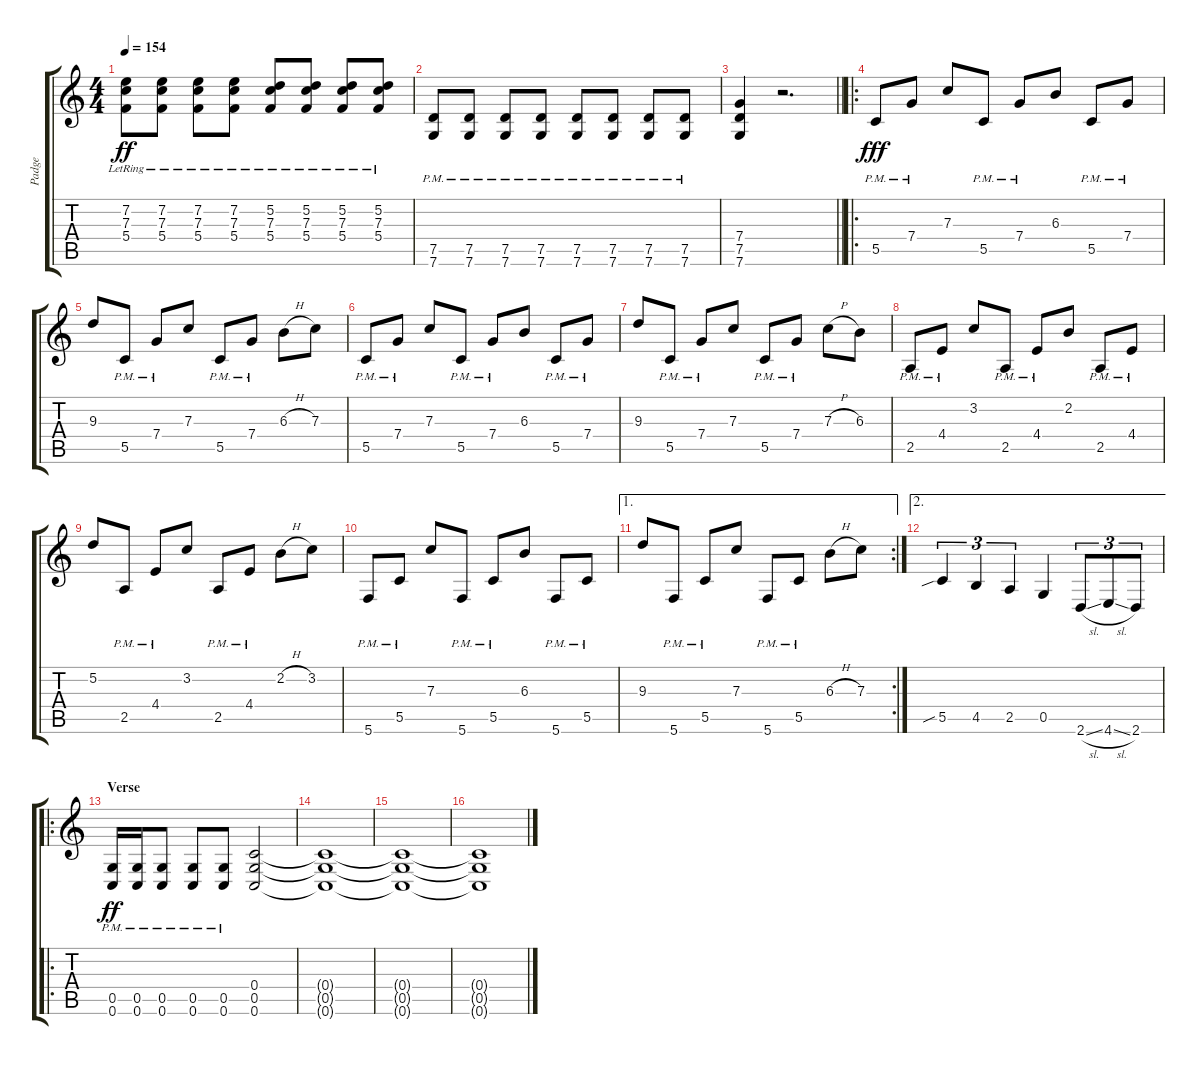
\track ("Padge" "Padge") {instrument overdrivenguitar}
\staff {score tabs}
\tuning (D4 A3 F3 C3 G2 C2) {hide}
\ts (4 4)
\tempo 154
\clef g2
\ks c
(7.2{lr} 7.3{lr} 5.4{lr}).8{dy ff} (7.2{lr} 7.3{lr} 5.4{lr}).8 (7.2{lr} 7.3{lr} 5.4{lr}).8 (7.2{lr} 7.3{lr} 5.4{lr}).8 (5.2{lr} 7.3{lr} 5.4{lr}).8 (5.2{lr} 7.3{lr} 5.4{lr}).8 (5.2{lr} 7.3{lr} 5.4{lr}).8 (5.2{lr} 7.3{lr} 5.4{lr}).8 |
(7.5{pm} 7.6{pm}).8 (7.5{pm} 7.6{pm}).8 (7.5{pm} 7.6{pm}).8 (7.5{pm} 7.6{pm}).8 (7.5{pm} 7.6{pm}).8 (7.5{pm} 7.6{pm}).8 (7.5{pm} 7.6{pm}).8 (7.5{pm} 7.6{pm}).8 |
\barLineRight lightlight
(7.4 7.5 7.6).4 r.2{d} |
\ro
5.5{pm}.8{dy fff} 7.4{pm}.8 7.3.8 5.5{pm}.8 7.4{pm}.8 6.3.8 5.5{pm}.8 7.4{pm}.8 |
9.3.8 5.5{pm}.8 7.4{pm}.8 7.3.8 5.5{pm}.8 7.4{pm}.8 6.3{h}.8 7.3.8 |
5.5{pm}.8 7.4{pm}.8 7.3.8 5.5{pm}.8 7.4{pm}.8 6.3.8 5.5{pm}.8 7.4{pm}.8 |
9.3.8 5.5{pm}.8 7.4{pm}.8 7.3.8 5.5{pm}.8 7.4{pm}.8 7.3{h}.8 6.3.8 |
2.5{pm}.8 4.4{pm}.8 3.2.8 2.5{pm}.8 4.4{pm}.8 2.2.8 2.5{pm}.8 4.4{pm}.8 |
5.2.8 2.5{pm}.8 4.4{pm}.8 3.2.8 2.5{pm}.8 4.4{pm}.8 2.2{h}.8 3.2.8 |
5.6{pm}.8 5.5{pm}.8 7.3.8 5.6{pm}.8 5.5{pm}.8 6.3.8 5.6{pm}.8 5.5{pm}.8 |
\ae 1
\rc 2
9.3.8 5.6{pm}.8 5.5{pm}.8 7.3.8 5.6{pm}.8 5.5{pm}.8 6.3{h}.8 7.3.8 |
\ae 2
5.5{sib}.4{tu (3 2)} 4.5.4{tu (3 2)} 2.5.4{tu (3 2)} 0.5.4 2.6{sl}.8{tu (3 2)} 4.6{sl}.8{tu (3 2)} 2.6.8{tu (3 2)} |
\ro
\section ("" "Verse")
(0.5{pm} 0.6{pm}).16{dy ff} (0.5{pm} 0.6{pm}).16 (0.5{pm} 0.6{pm}).8 (0.5{pm} 0.6{pm}).8 (0.5{pm} 0.6{pm}).8 (0.4 0.5 0.6).2 |
(0.4{t} 0.5{t} 0.6{t}).1 |
(0.4{t} 0.5{t} 0.6{t}).1 |
(0.4{t} 0.5{t} 0.6{t}).1
